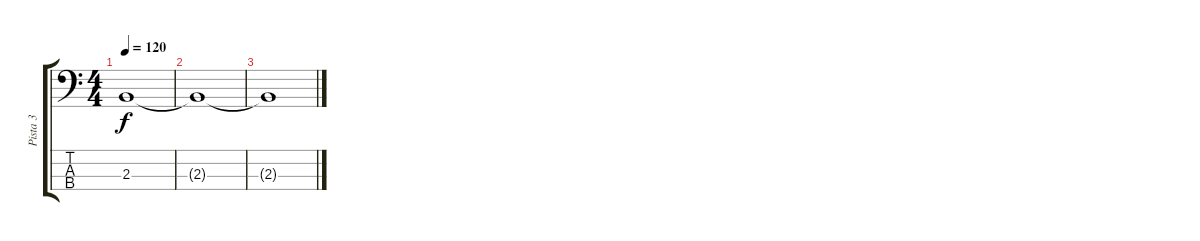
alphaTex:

\track ("Pista 3" "Pista 3") {instrument electricbassfinger}
\staff {score tabs}
\tuning (G2 D2 A1 E1) {hide}
\ts (4 4)
\tempo 120
\clef f4
\ks c
2.3.1{dy f} |
2.3{t}.1 |
2.3{t}.1
